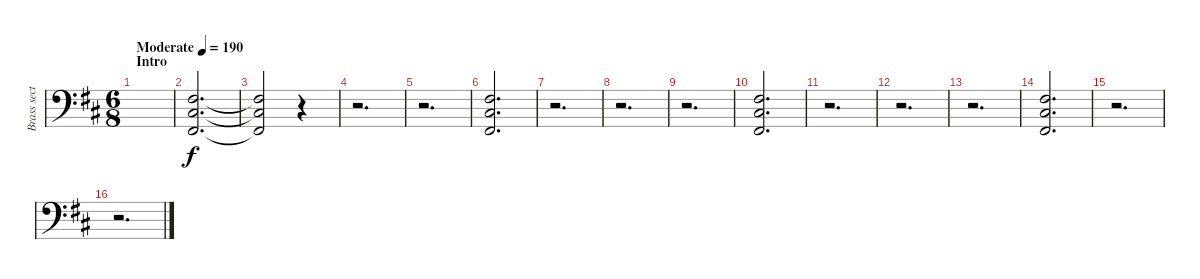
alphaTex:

\track ("Brass section" "Brass sect") {instrument brasssection}
\staff {score}
\tuning (Db4 Ab3 E3 B2 Gb2 A1) {hide}
\ts (6 8)
\section ("" "Intro")
\tempo (190 "Moderate")
\clef f4
\ks bminor
|
(2.3 2.4 0.5).2{d} |
(2.3{t} 2.4{t} 0.5{t}).2 r.4 |
r.2{d} |
r.2{d} |
(2.3 2.4 0.5).2{d} |
r.2{d} |
r.2{d} |
r.2{d} |
(2.3 2.4 0.5).2{d} |
r.2{d} |
r.2{d} |
r.2{d} |
(2.3 2.4 0.5).2{d} |
r.2{d} |
r.2{d}
